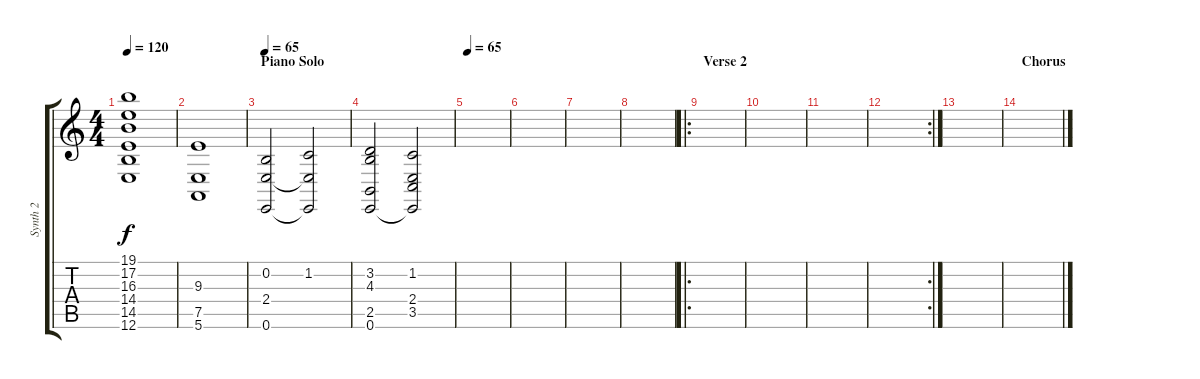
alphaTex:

\track ("Synth 2" "Synth 2") {instrument stringensemble1}
\staff {score tabs}
\tuning (E4 B3 G3 D3 A2 E2) {hide}
\ts (4 4)
\tempo 120
\clef g2
\ks c
(19.1 17.2 16.3 14.4 14.5 12.6).1{dy f} |
(9.3 7.5 5.6).1 |
\section ("" "Piano Solo")
\tempo 65
(0.2 2.4 0.6).2 (1.2 2.4{t} 0.6{t}).2 |
(3.2 4.3 2.5 0.6).2 (1.2 2.4 3.5 0.6{t}).2 |
\tempo 65
|
|
|
|
\ro
\section ("" "Verse 2")
|
|
|
\rc 2
|
|
\section ("" "Chorus")
